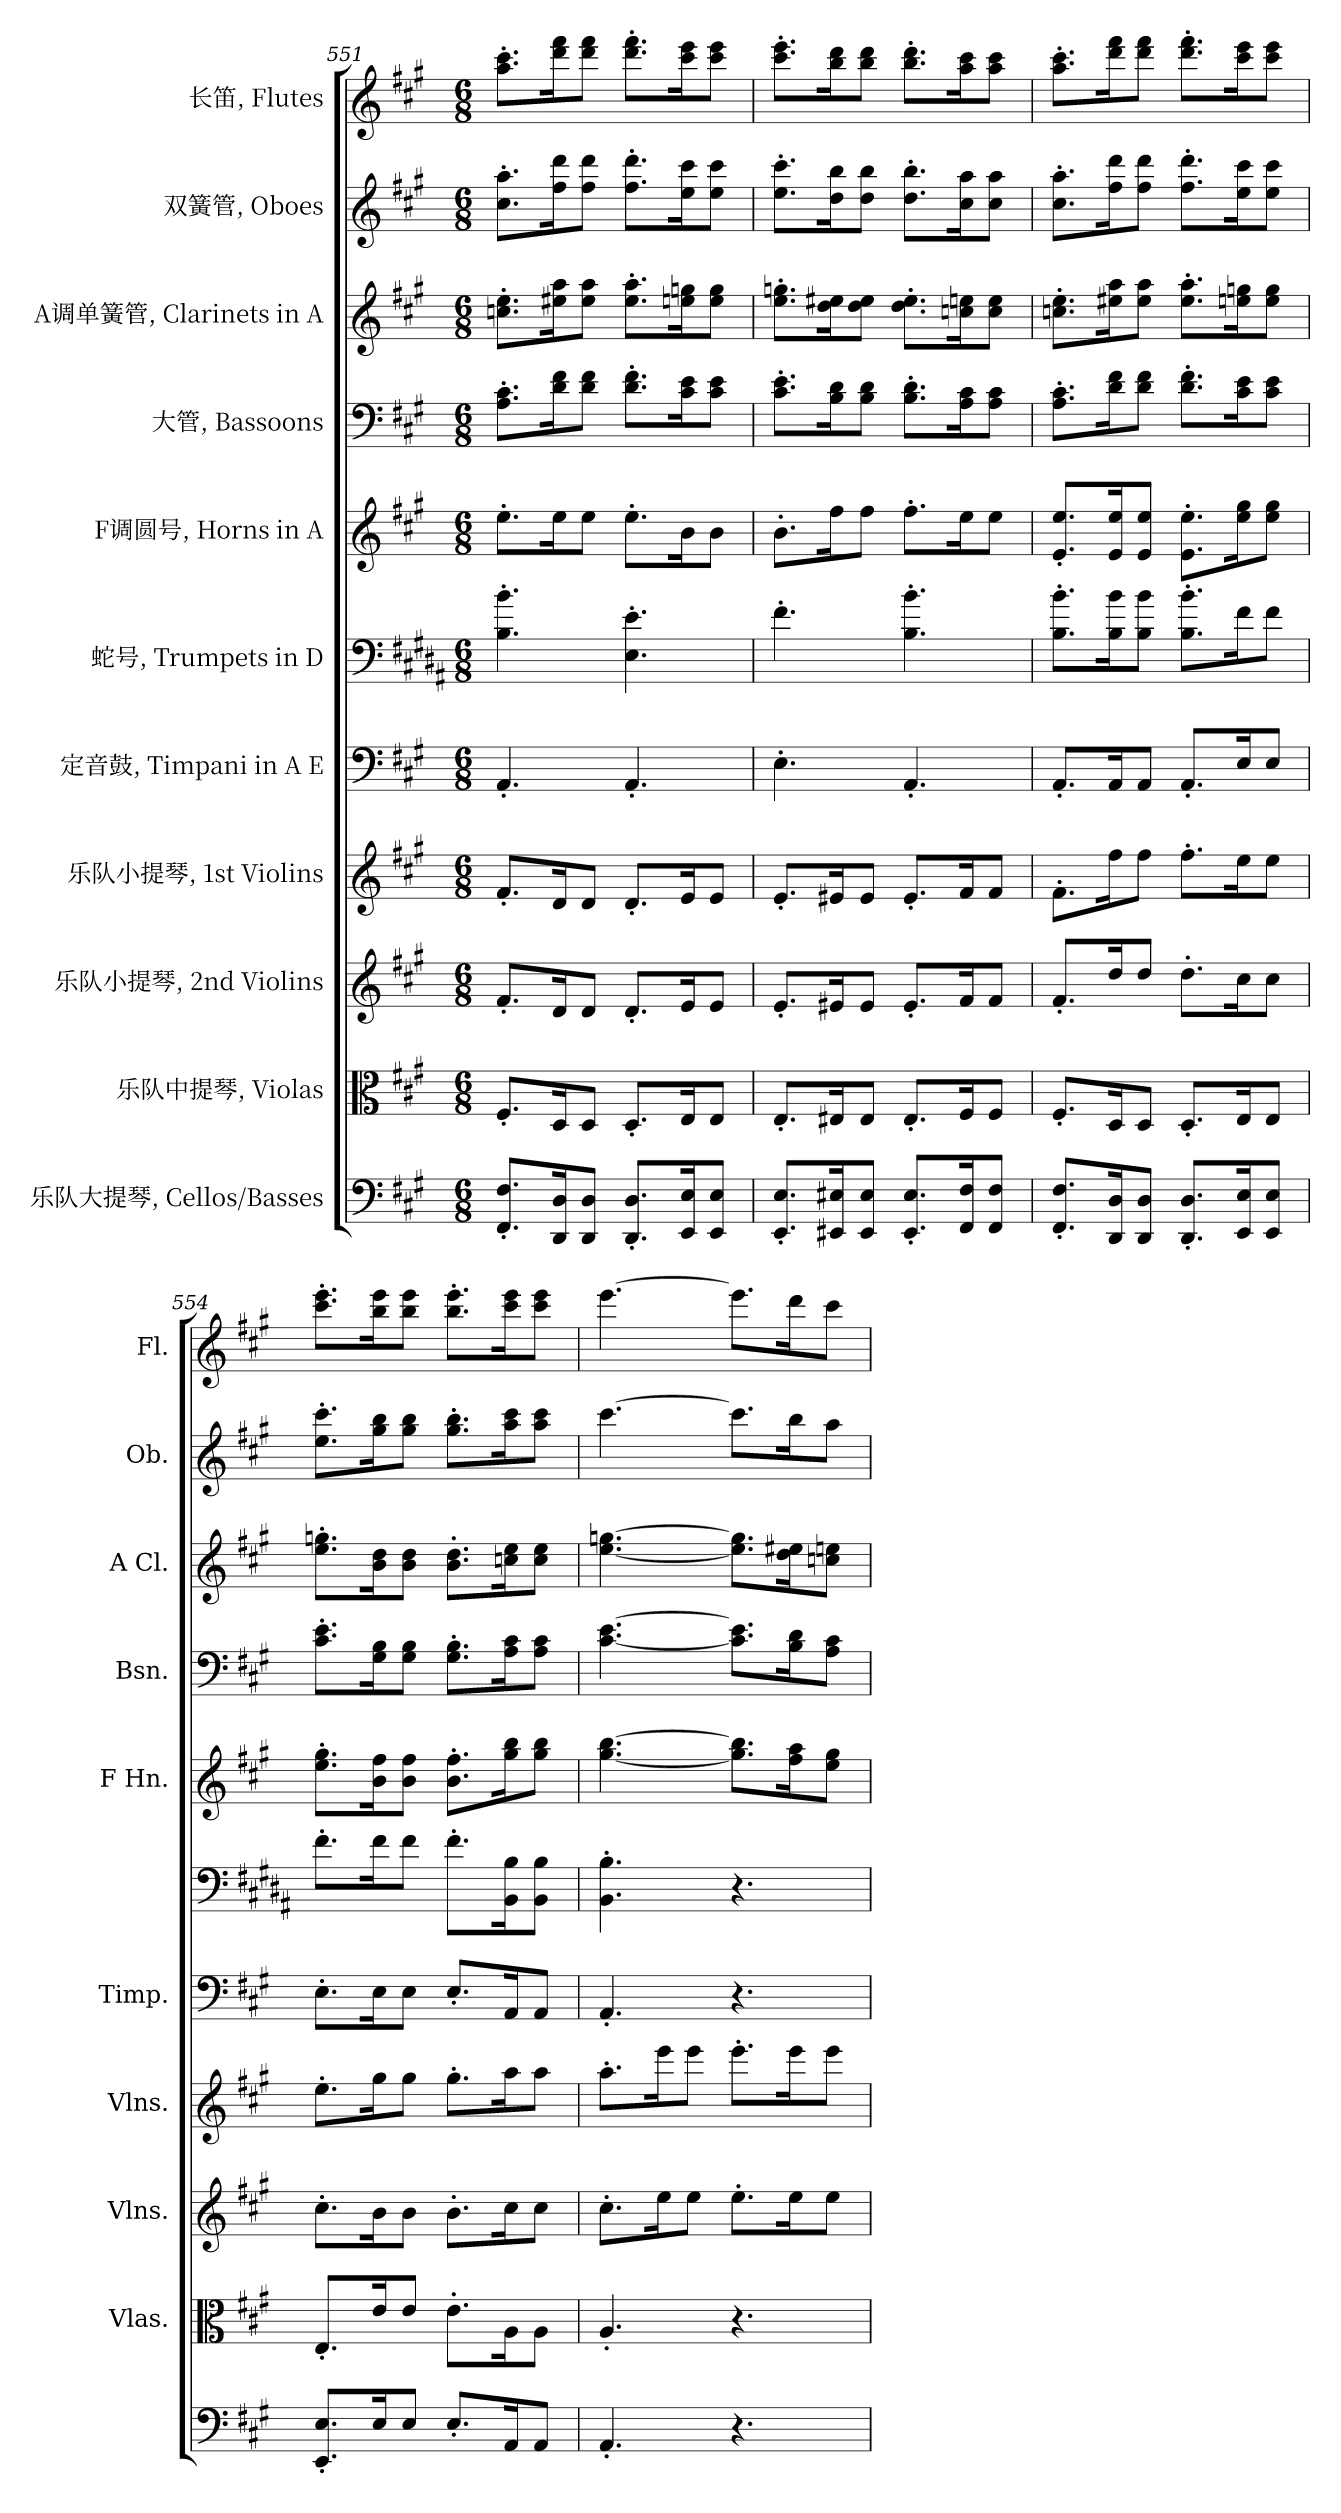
**kern	**kern	**kern	**kern	**kern	**kern	**kern	**kern	**kern	**kern	**kern
*part11	*part10	*part9	*part8	*part7	*part6	*part5	*part4	*part3	*part2	*part1
*staff11	*staff10	*staff9	*staff8	*staff7	*staff6	*staff5	*staff4	*staff3	*staff2	*staff1
*I"乐队大提琴, Cellos/Basses	*I"乐队中提琴, Violas	*I"乐队小提琴, 2nd Violins	*I"乐队小提琴, 1st Violins	*I"定音鼓, Timpani in A E	*I"蛇号, Trumpets in D	*I"F调圆号, Horns in A	*I"大管, Bassoons	*I"A调单簧管, Clarinets in A	*I"双簧管, Oboes	*I"长笛, Flutes
*	*I'Vlas.	*I'Vlns.	*I'Vlns.	*I'Timp.	*	*I'F Hn.	*I'Bsn.	*I'A Cl.	*I'Ob.	*I'Fl.
!!LO:PB:g=z
*clefF4	*clefC3	*clefG2	*clefG2	*clefF4	*clefF4	*clefG2	*clefF4	*clefG2	*clefG2	*clefG2
*	*	*	*	*	*ITrd1c2	*ITrd4c7	*	*ITrd2c3	*	*
*k[f#c#g#]	*k[f#c#g#]	*k[f#c#g#]	*k[f#c#g#]	*k[f#c#g#]	*k[f#c#g#]	*k[f#c#]	*k[f#c#g#]	*k[f#c#g#d#a#e#]	*k[f#c#g#]	*k[f#c#g#]
*M6/8	*M6/8	*M6/8	*M6/8	*M6/8	*M6/8	*M6/8	*M6/8	*M6/8	*M6/8	*M6/8
=551	=551	=551	=551	=551	=551	=551	=551	=551	=551	=551
8.FF#/' 8.F#/'L	8.F#'/L	8.f#'/L	8.f#'/L	4.AA'/	4.A\' 4.a\'	8.a'\L	8.A\' 8.c#\'L	8.an\' 8.cc#\'L	8.cc#\' 8.aa\'L	8.aa\' 8.ccc#\'L
16DD/ 16D/K	16D/K	16d/K	16d/K	.	.	16a\K	16d\ 16f#\K	16cc##X\ 16ff#\K	16ff#\ 16ddd\K	16ddd\ 16fff#\K
8DD/ 8D/J	8D/J	8d/J	8d/J	.	.	8a\J	8d\ 8f#\J	8cc##\ 8ff#\J	8ff#\ 8ddd\J	8ddd\ 8fff#\J
8.DD/' 8.D/'L	8.D'/L	8.d'/L	8.d'/L	4.AA'/	4.D\' 4.d\'	8.a'\L	8.d\' 8.f#\'L	8.cc##\' 8.ff#\'L	8.ff#\' 8.ddd\'L	8.ddd\' 8.fff#\'L
16EE/ 16E/K	16E/K	16e/K	16e/K	.	.	16e\K	16c#\ 16e\K	16cc#X\ 16een\K	16ee\ 16ccc#\K	16ccc#\ 16eee\K
8EE/ 8E/J	8E/J	8e/J	8e/J	.	.	8e\J	8c#\ 8e\J	8cc#\ 8ee\J	8ee\ 8ccc#\J	8ccc#\ 8eee\J
=552	=552	=552	=552	=552	=552	=552	=552	=552	=552	=552
8.EE/' 8.E/'L	8.E'/L	8.e'/L	8.e'/L	4.E'\	4.e'\	8.e'\L	8.c#\' 8.e\'L	8.cc#\' 8.een\'L	8.ee\' 8.ccc#\'L	8.ccc#\' 8.eee\'L
16EE#X/ 16E#X/K	16E#X/K	16e#X/K	16e#X/K	.	.	16b\K	16B\ 16d\K	16b\ 16cc##X\K	16dd\ 16bb\K	16bb\ 16ddd\K
8EE#/ 8E#/J	8E#/J	8e#/J	8e#/J	.	.	8b\J	8B\ 8d\J	8b\ 8cc##\J	8dd\ 8bb\J	8bb\ 8ddd\J
8.EE#/' 8.E#/'L	8.E#'/L	8.e#'/L	8.e#'/L	4.AA'/	4.A\' 4.a\'	8.b'\L	8.B\' 8.d\'L	8.b\' 8.cc##\'L	8.dd\' 8.bb\'L	8.bb\' 8.ddd\'L
16FF#/ 16F#/K	16F#/K	16f#/K	16f#/K	.	.	16a\K	16A\ 16c#\K	16an\ 16cc#X\K	16cc#\ 16aa\K	16aa\ 16ccc#\K
8FF#/ 8F#/J	8F#/J	8f#/J	8f#/J	.	.	8a\J	8A\ 8c#\J	8a\ 8cc#\J	8cc#\ 8aa\J	8aa\ 8ccc#\J
=553	=553	=553	=553	=553	=553	=553	=553	=553	=553	=553
8.FF#/' 8.F#/'L	8.F#'/L	8.f#'/L	8.f#'\L	8.AA'/L	8.A\' 8.a\'L	8.A/' 8.a/'L	8.A\' 8.c#\'L	8.an\' 8.cc#\'L	8.cc#\' 8.aa\'L	8.aa\' 8.ccc#\'L
16DD/ 16D/K	16D/K	16dd/K	16ff#\K	16AA/K	16A\ 16a\K	16A/ 16a/K	16d\ 16f#\K	16cc##X\ 16ff#\K	16ff#\ 16ddd\K	16ddd\ 16fff#\K
8DD/ 8D/J	8D/J	8dd/J	8ff#\J	8AA/J	8A\ 8a\J	8A/ 8a/J	8d\ 8f#\J	8cc##\ 8ff#\J	8ff#\ 8ddd\J	8ddd\ 8fff#\J
8.DD/' 8.D/'L	8.D'/L	8.dd'\L	8.ff#'\L	8.AA'/L	8.A\' 8.a\'L	8.A\' 8.a\'L	8.d\' 8.f#\'L	8.cc##\' 8.ff#\'L	8.ff#\' 8.ddd\'L	8.ddd\' 8.fff#\'L
16EE/ 16E/K	16E/K	16cc#\K	16ee\K	16E/K	16e\K	16a\ 16cc#\K	16c#\ 16e\K	16cc#X\ 16een\K	16ee\ 16ccc#\K	16ccc#\ 16eee\K
8EE/ 8E/J	8E/J	8cc#\J	8ee\J	8E/J	8e\J	8a\ 8cc#\J	8c#\ 8e\J	8cc#\ 8ee\J	8ee\ 8ccc#\J	8ccc#\ 8eee\J
!!LO:PB:g=z
=554	=554	=554	=554	=554	=554	=554	=554	=554	=554	=554
8.EE/' 8.E/'L	8.E'/L	8.cc#'\L	8.ee'\L	8.E'\L	8.e'\L	8.a\' 8.cc#\'L	8.c#\' 8.e\'L	8.cc#\' 8.een\'L	8.ee\' 8.ccc#\'L	8.ccc#\' 8.eee\'L
16E/K	16e/K	16b\K	16gg#\K	16E\K	16e\K	16e\ 16b\K	16G#\ 16B\K	16g#\ 16b\K	16gg#\ 16bb\K	16bb\ 16eee\K
8E/J	8e/J	8b\J	8gg#\J	8E\J	8e\J	8e\ 8b\J	8G#\ 8B\J	8g#\ 8b\J	8gg#\ 8bb\J	8bb\ 8eee\J
8.E'/L	8.e'\L	8.b'\L	8.gg#'\L	8.E'/L	8.e'\L	8.e\' 8.b\'L	8.G#\' 8.B\'L	8.g#\' 8.b\'L	8.gg#\' 8.bb\'L	8.bb\' 8.eee\'L
16AA/K	16A\K	16cc#\K	16aa\K	16AA/K	16AA\ 16A\K	16cc#\ 16ee\K	16A\ 16c#\K	16an\ 16cc#\K	16aa\ 16ccc#\K	16ccc#\ 16eee\K
8AA/J	8A\J	8cc#\J	8aa\J	8AA/J	8AA\ 8A\J	8cc#\ 8ee\J	8A\ 8c#\J	8a\ 8cc#\J	8aa\ 8ccc#\J	8ccc#\ 8eee\J
=555	=555	=555	=555	=555	=555	=555	=555	=555	=555	=555
4.AA'/	4.A'/	8.cc#'\L	8.aa'\L	4.AA'/	4.AA\' 4.A\'	[4.cc#\ [4.ee\	[4.c#\ [4.e\	[4.cc#\ [4.een\	[4.ccc#\	[4.eee\
.	.	16ee\K	16eee\K	.	.	.	.	.	.	.
.	.	8ee\J	8eee\J	.	.	.	.	.	.	.
4.r	4.r	8.ee'\L	8.eee'\L	4.r	4.r	8.cc#\] 8.ee\]L	8.c#\] 8.e\]L	8.cc#\] 8.ee\]L	8.ccc#\L]	8.eee\L]
.	.	16ee\K	16eee\K	.	.	16b\ 16dd\K	16B\ 16d\K	16b\ 16cc##X\K	16bb\K	16ddd\K
.	.	8ee\J	8eee\J	.	.	8a\ 8cc#\J	8A\ 8c#\J	8an\ 8cc#X\J	8aa\J	8ccc#\J
=	=	=	=	=	=	=	=	=	=	=
*-	*-	*-	*-	*-	*-	*-	*-	*-	*-	*-
